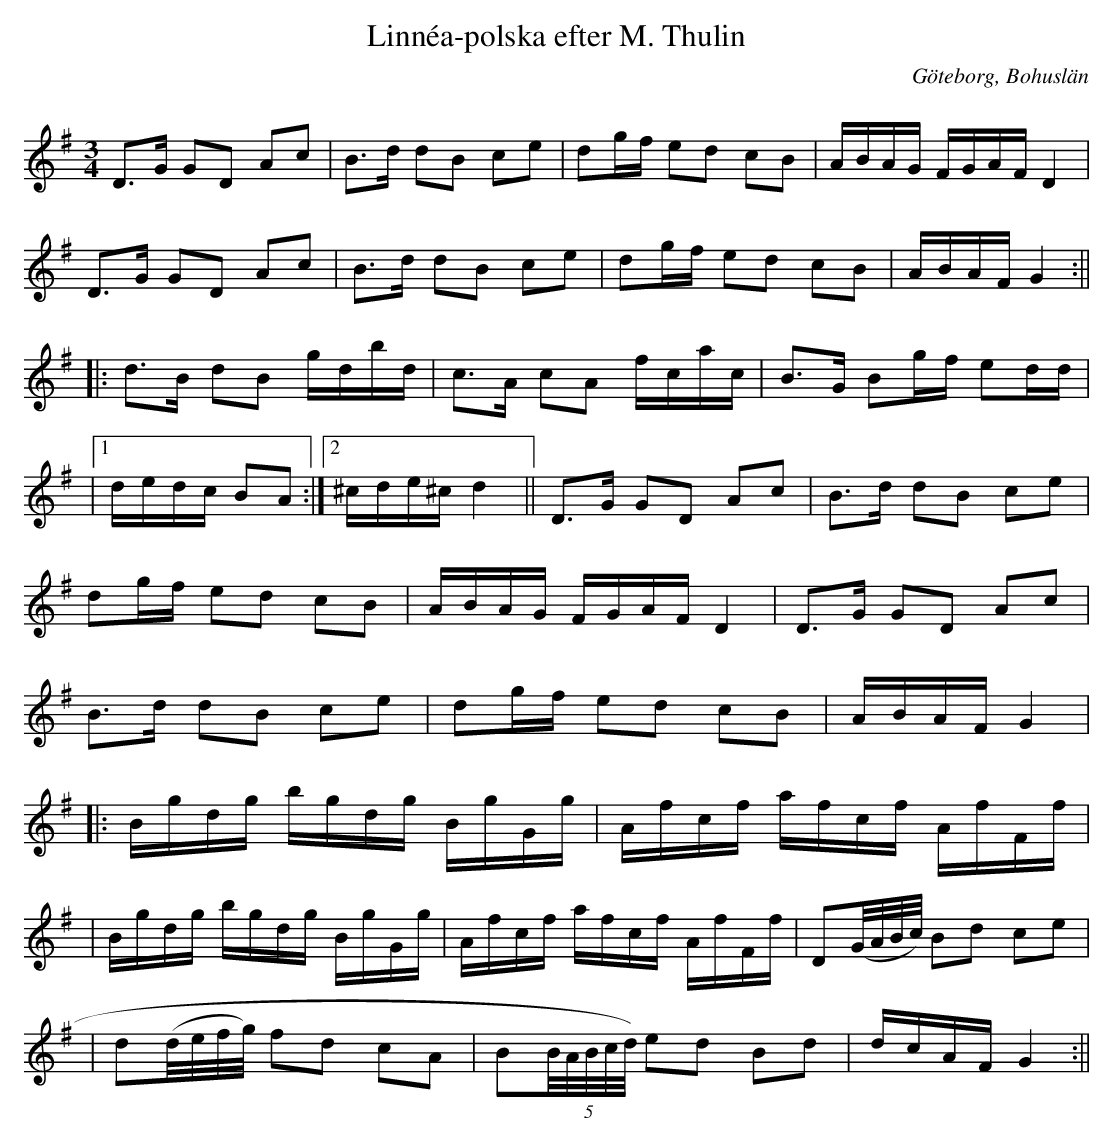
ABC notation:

X:1
T:Linnéa-polska efter M. Thulin
O:Göteborg, Bohuslän
Q:107
M:3/4
L:1/8
K:G
D>G GD Ac | B>d dB ce | dg/f/ ed cB | A/B/A/G/ F/G/A/F/ D2 |
D>G GD Ac | B>d dB ce | dg/f/ ed cB | A/B/A/F/ G2 :||
|:d>B dB g/d/b/d/ | c>A cA f/c/a/c/ | B>G Bg/f/ ed/d/ |
|1 d/e/d/c/ BA :|2 ^c/d/e/^c/ d2 || D>G GD Ac | B>d dB ce |
 dg/f/ ed cB | A/B/A/G/ F/G/A/F/ D2 | D>G GD Ac |
 B>d dB ce | dg/f/ ed cB | A/B/A/F/ G2 |
|: B/g/d/g/ b/g/d/g/ B/g/G/g/ | A/f/c/f/ a/f/c/f/ A/f/F/f/ |
| B/g/d/g/ b/g/d/g/ B/g/G/g/ | A/f/c/f/ a/f/c/f/ A/f/F/f/ |D(G//A//B//c//) Bd ce |
| d(d//e//f//g//) fd cA |B(5B//A//B//c//d//) ed Bd | d/c/A/F/ G2 :||
